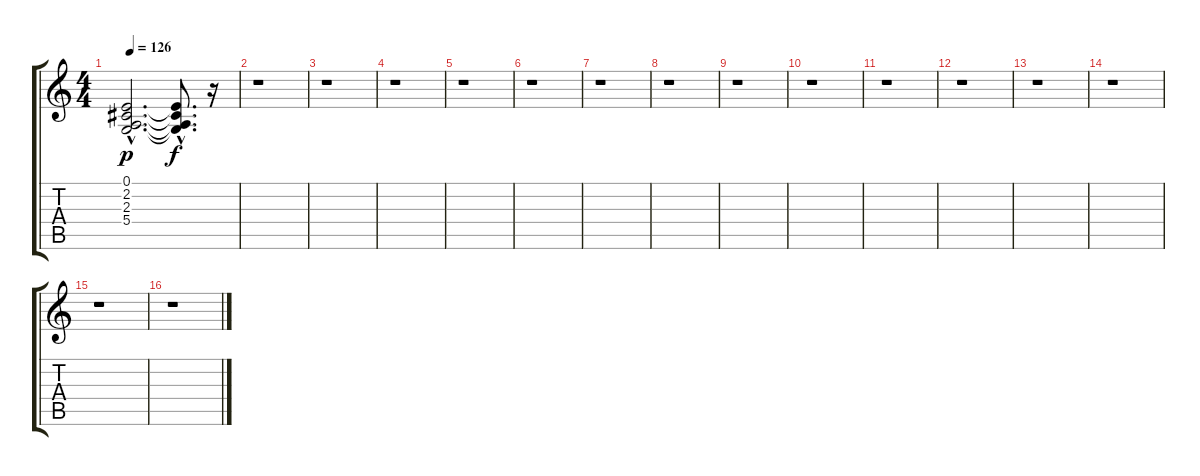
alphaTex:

\track "" {instrument synthstrings1}
\staff {score tabs}
\tuning (E4 B3 G3 D3 A2 E2) {hide}
\ts (4 4)
\tempo 126
\clef g2
\ks c
(0.1{hac} 2.2{hac} 2.3{hac} 5.4{hac}).2{d dy p} (0.1{hac t} 2.2{hac t} 2.3{hac t} 5.4{hac t}).8{d dy f} r.16 |
r.1 |
r.1 |
r.1 |
r.1 |
r.1 |
r.1 |
r.1 |
r.1 |
r.1 |
r.1 |
r.1 |
r.1 |
r.1 |
r.1 |
r.1
